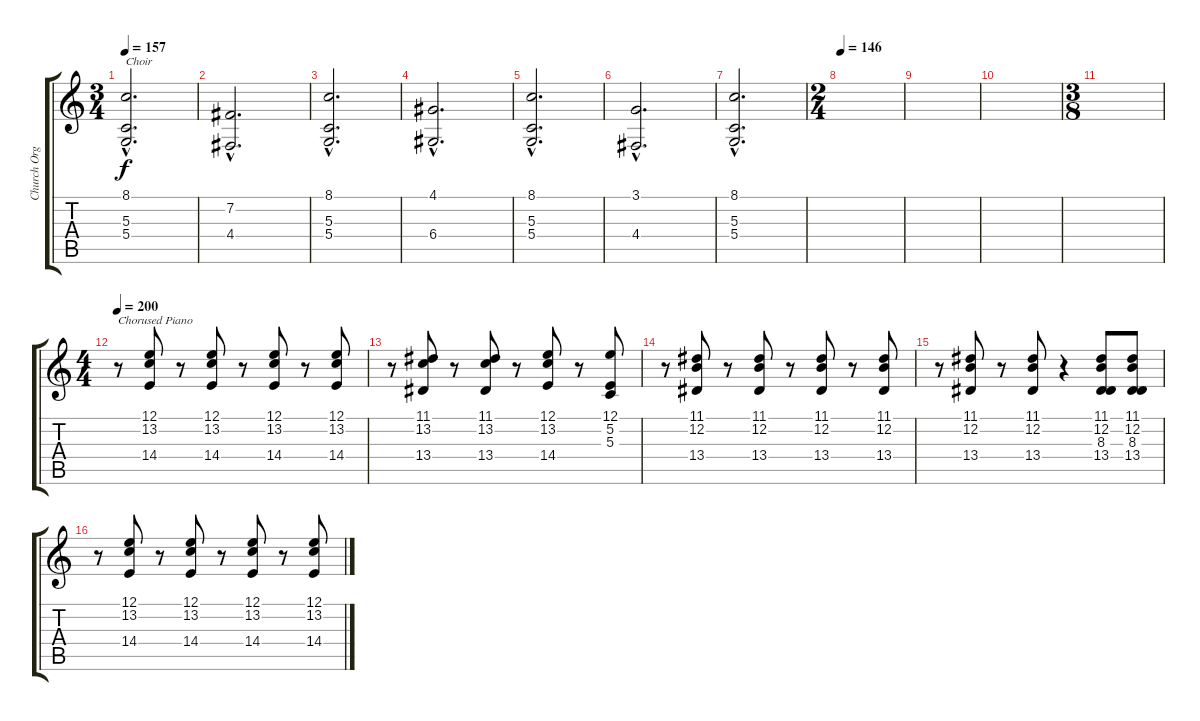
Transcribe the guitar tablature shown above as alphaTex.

\track ("Church Organ" "Church Org") {instrument churchorgan}
\staff {score tabs}
\tuning (E4 B3 G3 D3 A2 E2) {hide}
\ts (3 4)
\tempo 157
\clef g2
\ks c
(8.1{hac} 5.3{hac} 5.4{hac}).2{d txt "Choir" dy f volume 10 instrument pad4choir} |
(7.2{hac} 4.4{hac}).2{d} |
(8.1{hac} 5.3{hac} 5.4{hac}).2{d} |
(4.1{hac} 6.4{hac}).2{d} |
(8.1{hac} 5.3{hac} 5.4{hac}).2{d} |
(3.1{hac} 4.4{hac}).2{d} |
(8.1{hac} 5.3{hac} 5.4{hac}).2{d} |
\ts (2 4)
\tempo 146
|
|
|
\ts (3 8)
|
\ts (4 4)
\tempo 200
r.8{txt "Chorused Piano" balance 14 instrument electricpiano2} (12.1 13.2 14.4).8 r.8 (12.1 13.2 14.4).8 r.8 (12.1 13.2 14.4).8 r.8 (12.1 13.2 14.4).8 |
r.8 (11.1 13.2 13.4).8 r.8 (11.1 13.2 13.4).8 r.8 (12.1 13.2 14.4).8 r.8 (12.1 5.2 5.3).8 |
r.8 (11.1 12.2 13.4).8 r.8 (11.1 12.2 13.4).8 r.8 (11.1 12.2 13.4).8 r.8 (11.1 12.2 13.4).8 |
r.8 (11.1 12.2 13.4).8 r.8 (11.1 12.2 13.4).8 r.4 (11.1 12.2 8.3 13.4).8 (11.1 12.2 8.3 13.4).8 |
r.8 (12.1 13.2 14.4).8 r.8 (12.1 13.2 14.4).8 r.8 (12.1 13.2 14.4).8 r.8 (12.1 13.2 14.4).8
